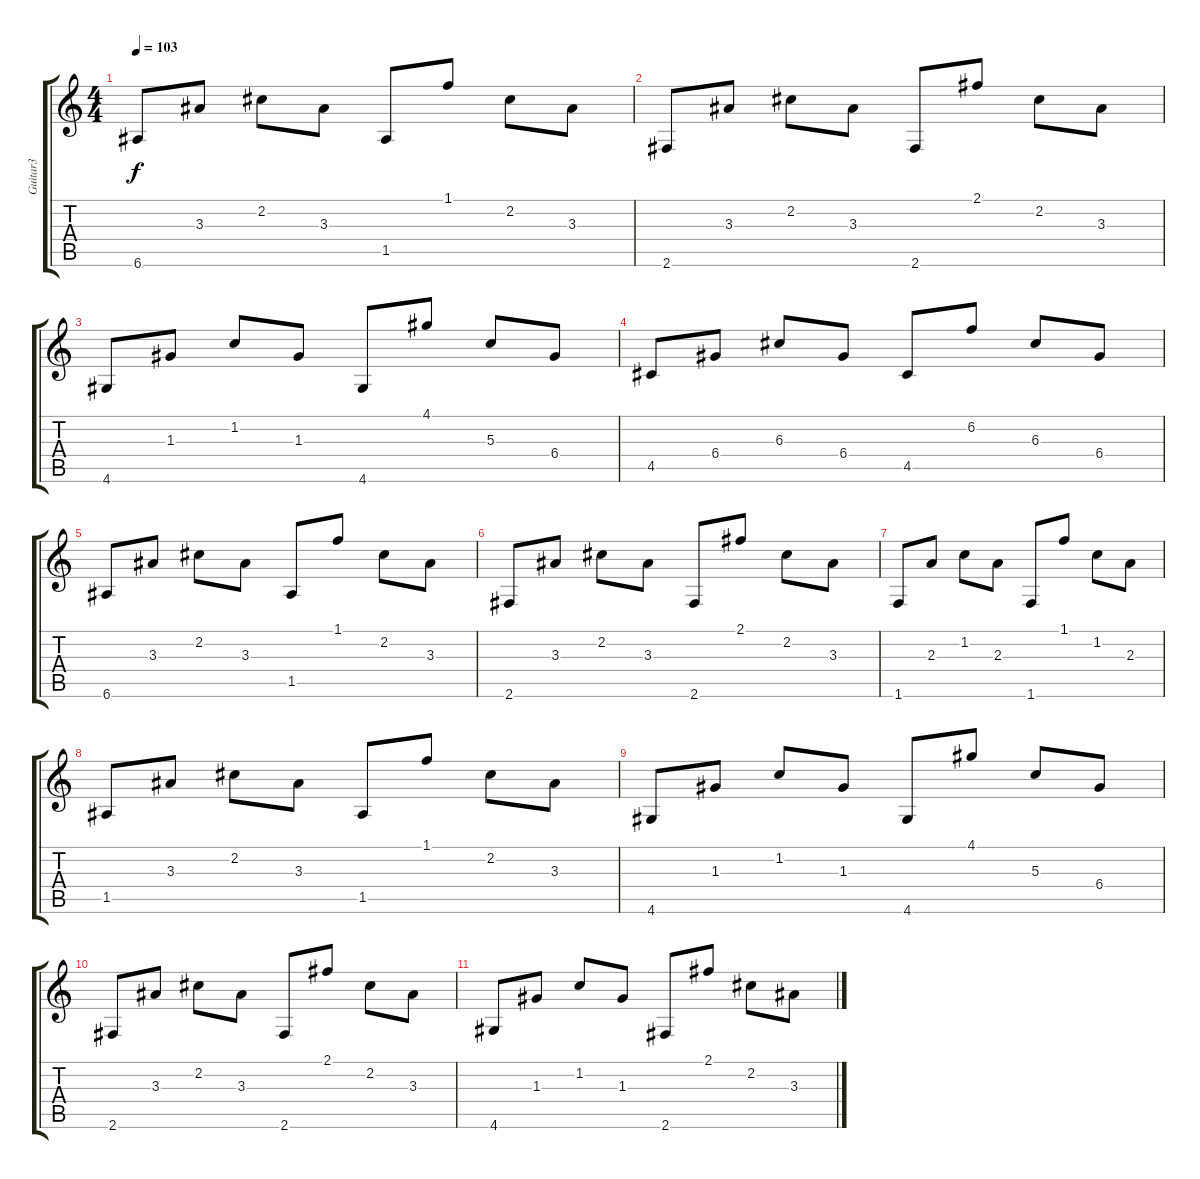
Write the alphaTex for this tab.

\track ("Guitar3" "Guitar3") {instrument electricguitarjazz}
\staff {score tabs}
\tuning (E4 B3 G3 D3 A2 E2) {hide}
\ts (4 4)
\tempo 103
\clef g2
\ks c
6.6.8{dy f} 3.3.8 2.2.8 3.3.8 1.5.8 1.1.8 2.2.8 3.3.8 |
2.6.8 3.3.8 2.2.8 3.3.8 2.6.8 2.1.8 2.2.8 3.3.8 |
4.6.8 1.3.8 1.2.8 1.3.8 4.6.8 4.1.8 5.3.8 6.4.8 |
4.5.8 6.4.8 6.3.8 6.4.8 4.5.8 6.2.8 6.3.8 6.4.8 |
6.6.8 3.3.8 2.2.8 3.3.8 1.5.8 1.1.8 2.2.8 3.3.8 |
2.6.8 3.3.8 2.2.8 3.3.8 2.6.8 2.1.8 2.2.8 3.3.8 |
1.6.8 2.3.8 1.2.8 2.3.8 1.6.8 1.1.8 1.2.8 2.3.8 |
1.5.8 3.3.8 2.2.8 3.3.8 1.5.8 1.1.8 2.2.8 3.3.8 |
4.6.8 1.3.8 1.2.8 1.3.8 4.6.8 4.1.8 5.3.8 6.4.8 |
2.6.8 3.3.8 2.2.8 3.3.8 2.6.8 2.1.8 2.2.8 3.3.8 |
4.6.8 1.3.8 1.2.8 1.3.8 2.6.8 2.1.8 2.2.8 3.3.8
